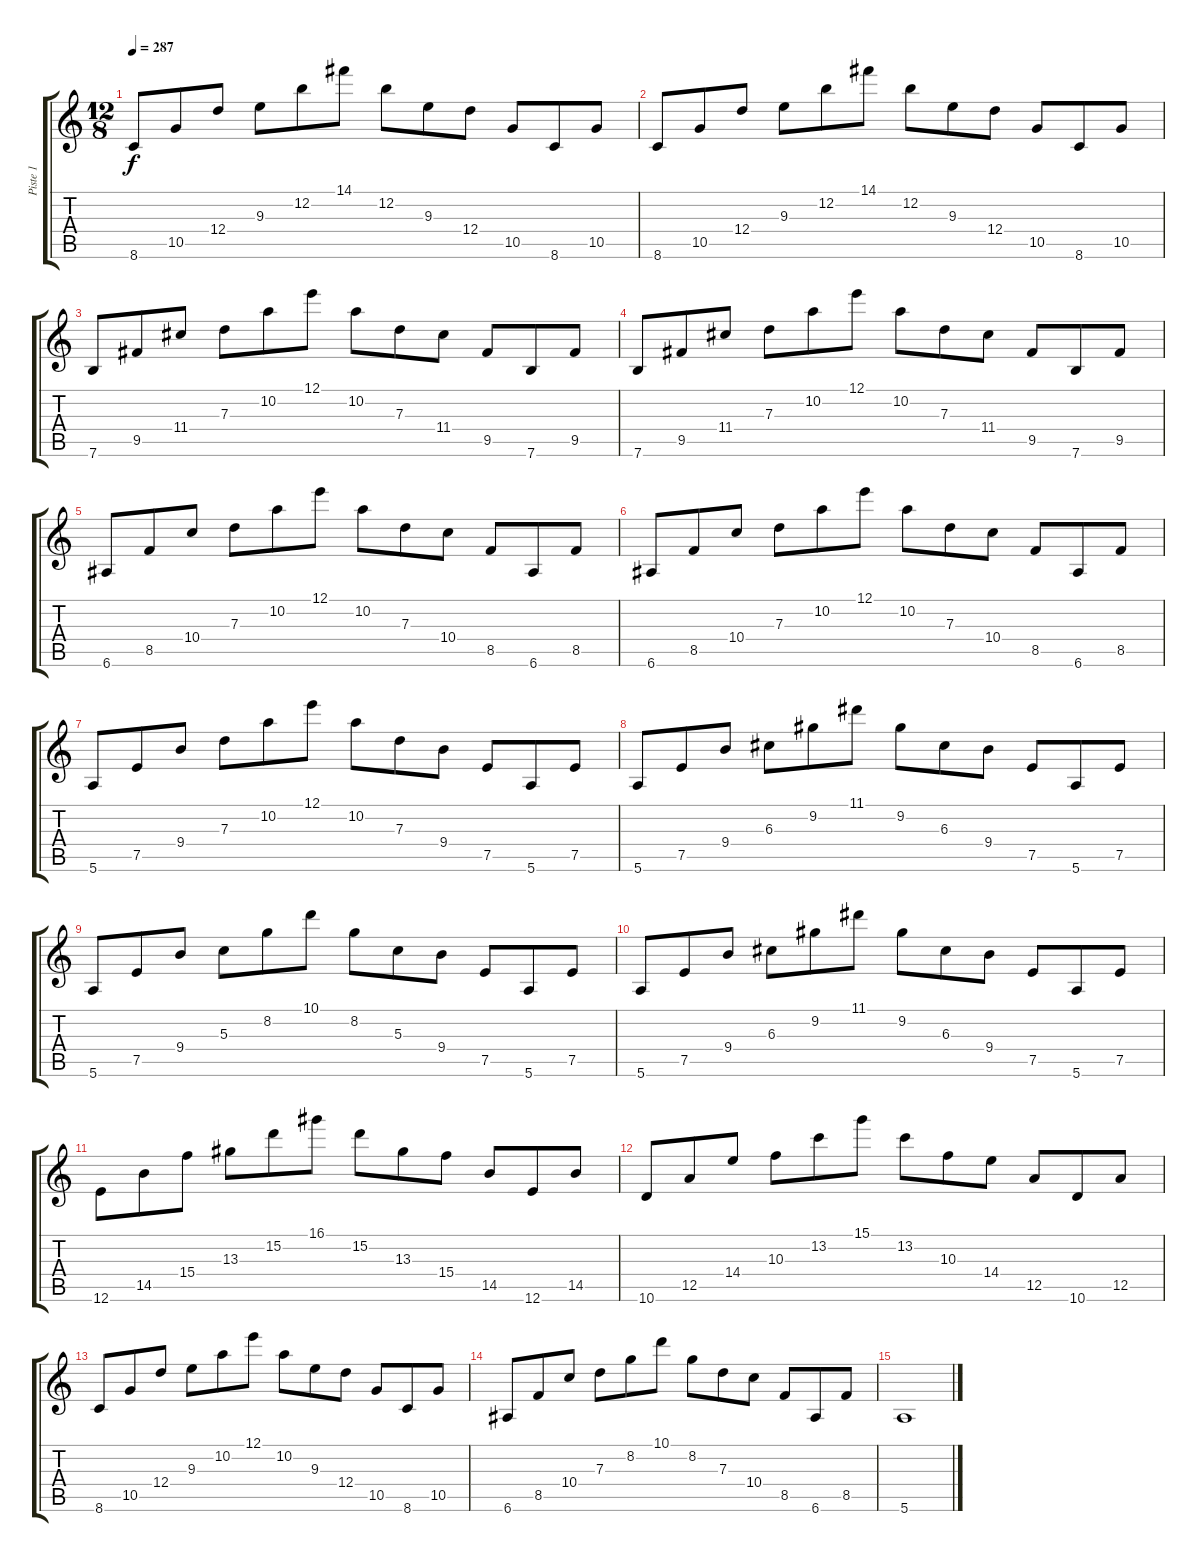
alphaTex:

\track ("Piste 1" "Piste 1") {instrument overdrivenguitar}
\staff {score tabs}
\tuning (E4 B3 G3 D3 A2 E2) {hide}
\ts (12 8)
\tempo 287
\clef g2
\ks c
8.6.8{dy f} 10.5.8 12.4.8 9.3.8 12.2.8 14.1.8 12.2.8 9.3.8 12.4.8 10.5.8 8.6.8 10.5.8 |
8.6.8 10.5.8 12.4.8 9.3.8 12.2.8 14.1.8 12.2.8 9.3.8 12.4.8 10.5.8 8.6.8 10.5.8 |
7.6.8 9.5.8 11.4.8 7.3.8 10.2.8 12.1.8 10.2.8 7.3.8 11.4.8 9.5.8 7.6.8 9.5.8 |
7.6.8 9.5.8 11.4.8 7.3.8 10.2.8 12.1.8 10.2.8 7.3.8 11.4.8 9.5.8 7.6.8 9.5.8 |
6.6.8 8.5.8 10.4.8 7.3.8 10.2.8 12.1.8 10.2.8 7.3.8 10.4.8 8.5.8 6.6.8 8.5.8 |
6.6.8 8.5.8 10.4.8 7.3.8 10.2.8 12.1.8 10.2.8 7.3.8 10.4.8 8.5.8 6.6.8 8.5.8 |
5.6.8 7.5.8 9.4.8 7.3.8 10.2.8 12.1.8 10.2.8 7.3.8 9.4.8 7.5.8 5.6.8 7.5.8 |
5.6.8 7.5.8 9.4.8 6.3.8 9.2.8 11.1.8 9.2.8 6.3.8 9.4.8 7.5.8 5.6.8 7.5.8 |
5.6.8 7.5.8 9.4.8 5.3.8 8.2.8 10.1.8 8.2.8 5.3.8 9.4.8 7.5.8 5.6.8 7.5.8 |
5.6.8 7.5.8 9.4.8 6.3.8 9.2.8 11.1.8 9.2.8 6.3.8 9.4.8 7.5.8 5.6.8 7.5.8 |
12.6.8 14.5.8 15.4.8 13.3.8 15.2.8 16.1.8 15.2.8 13.3.8 15.4.8 14.5.8 12.6.8 14.5.8 |
10.6.8 12.5.8 14.4.8 10.3.8 13.2.8 15.1.8 13.2.8 10.3.8 14.4.8 12.5.8 10.6.8 12.5.8 |
8.6.8 10.5.8 12.4.8 9.3.8 10.2.8 12.1.8 10.2.8 9.3.8 12.4.8 10.5.8 8.6.8 10.5.8 |
6.6.8 8.5.8 10.4.8 7.3.8 8.2.8 10.1.8 8.2.8 7.3.8 10.4.8 8.5.8 6.6.8 8.5.8 |
5.6.1
